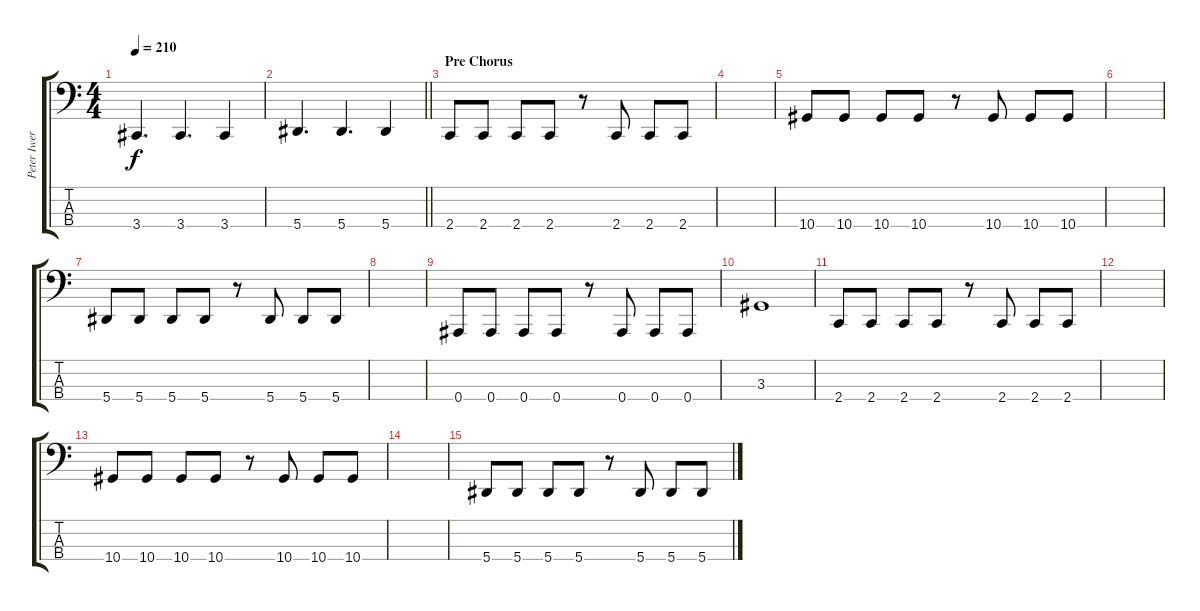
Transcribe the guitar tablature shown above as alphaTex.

\track ("Peter Iwers" "Peter Iwer") {instrument electricbassfinger}
\staff {score tabs}
\tuning (Eb2 Bb1 F1 Bb0) {hide}
\ts (4 4)
\tempo 210
\clef f4
\ks c
3.4.4{d dy f} 3.4.4{d} 3.4.4 |
\barLineRight lightlight
5.4.4{d} 5.4.4{d} 5.4.4 |
\section ("" "Pre Chorus")
2.4.8 2.4.8 2.4.8 2.4.8 r.8 2.4.8 2.4.8 2.4.8 |
|
10.4.8 10.4.8 10.4.8 10.4.8 r.8 10.4.8 10.4.8 10.4.8 |
|
5.4.8 5.4.8 5.4.8 5.4.8 r.8 5.4.8 5.4.8 5.4.8 |
|
0.4.8 0.4.8 0.4.8 0.4.8 r.8 0.4.8 0.4.8 0.4.8 |
3.3.1 |
2.4.8 2.4.8 2.4.8 2.4.8 r.8 2.4.8 2.4.8 2.4.8 |
|
10.4.8 10.4.8 10.4.8 10.4.8 r.8 10.4.8 10.4.8 10.4.8 |
|
5.4.8 5.4.8 5.4.8 5.4.8 r.8 5.4.8 5.4.8 5.4.8
